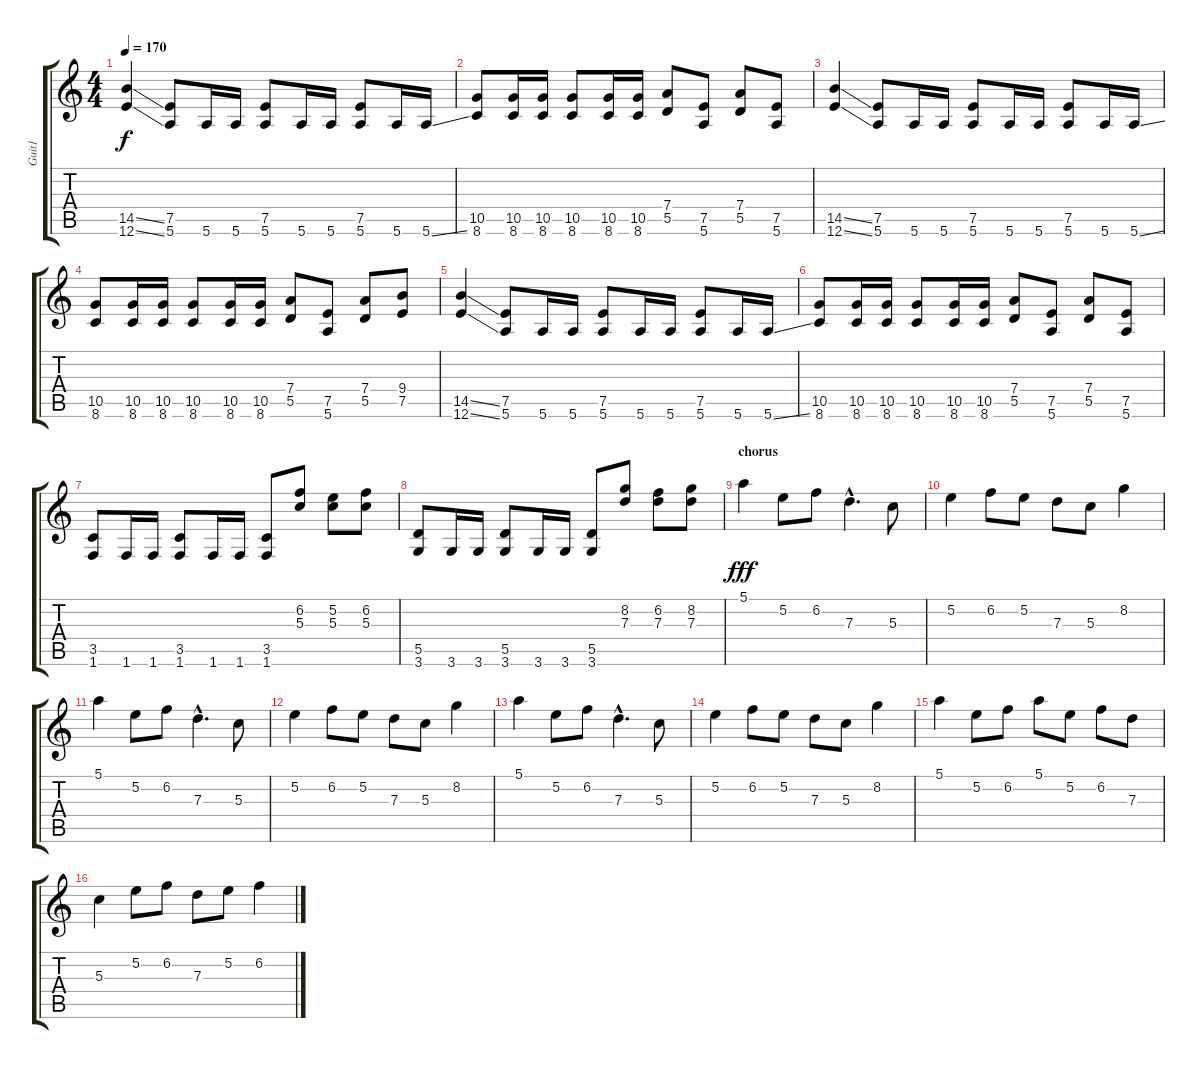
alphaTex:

\track ("Guit1" "Guit1") {instrument overdrivenguitar}
\staff {score tabs}
\tuning (E4 B3 G3 D3 A2 E2) {hide}
\ts (4 4)
\tempo 170
\clef g2
\ks c
(14.5{ss} 12.6{ss}).4{dy f} (7.5 5.6).8 5.6.16 5.6.16 (7.5 5.6).8 5.6.16 5.6.16 (7.5 5.6).8 5.6.16 5.6{ss}.16 |
(10.5 8.6).8 (10.5 8.6).16 (10.5 8.6).16 (10.5 8.6).8 (10.5 8.6).16 (10.5 8.6).16 (7.4 5.5).8 (7.5 5.6).8 (7.4 5.5).8 (7.5 5.6).8 |
(14.5{ss} 12.6{ss}).4 (7.5 5.6).8 5.6.16 5.6.16 (7.5 5.6).8 5.6.16 5.6.16 (7.5 5.6).8 5.6.16 5.6{ss}.16 |
(10.5 8.6).8 (10.5 8.6).16 (10.5 8.6).16 (10.5 8.6).8 (10.5 8.6).16 (10.5 8.6).16 (7.4 5.5).8 (7.5 5.6).8 (7.4 5.5).8 (9.4 7.5).8 |
(14.5{ss} 12.6{ss}).4 (7.5 5.6).8 5.6.16 5.6.16 (7.5 5.6).8 5.6.16 5.6.16 (7.5 5.6).8 5.6.16 5.6{ss}.16 |
(10.5 8.6).8 (10.5 8.6).16 (10.5 8.6).16 (10.5 8.6).8 (10.5 8.6).16 (10.5 8.6).16 (7.4 5.5).8 (7.5 5.6).8 (7.4 5.5).8 (7.5 5.6).8 |
(3.5 1.6).8 1.6.16 1.6.16 (3.5 1.6).8 1.6.16 1.6.16 (3.5 1.6).8 (6.2 5.3).8 (5.2 5.3).8 (6.2 5.3).8 |
(5.5 3.6).8 3.6.16 3.6.16 (5.5 3.6).8 3.6.16 3.6.16 (5.5 3.6).8 (8.2 7.3).8 (6.2 7.3).8 (8.2 7.3).8 |
\section ("" "chorus")
5.1.4{dy fff} 5.2.8 6.2.8 7.3{hac}.4{d} 5.3.8 |
5.2.4 6.2.8 5.2.8 7.3.8 5.3.8 8.2.4 |
5.1.4 5.2.8 6.2.8 7.3{hac}.4{d} 5.3.8 |
5.2.4 6.2.8 5.2.8 7.3.8 5.3.8 8.2.4 |
5.1.4 5.2.8 6.2.8 7.3{hac}.4{d} 5.3.8 |
5.2.4 6.2.8 5.2.8 7.3.8 5.3.8 8.2.4 |
5.1.4 5.2.8 6.2.8 5.1.8 5.2.8 6.2.8 7.3.8 |
5.3.4 5.2.8 6.2.8 7.3.8 5.2.8 6.2.4
